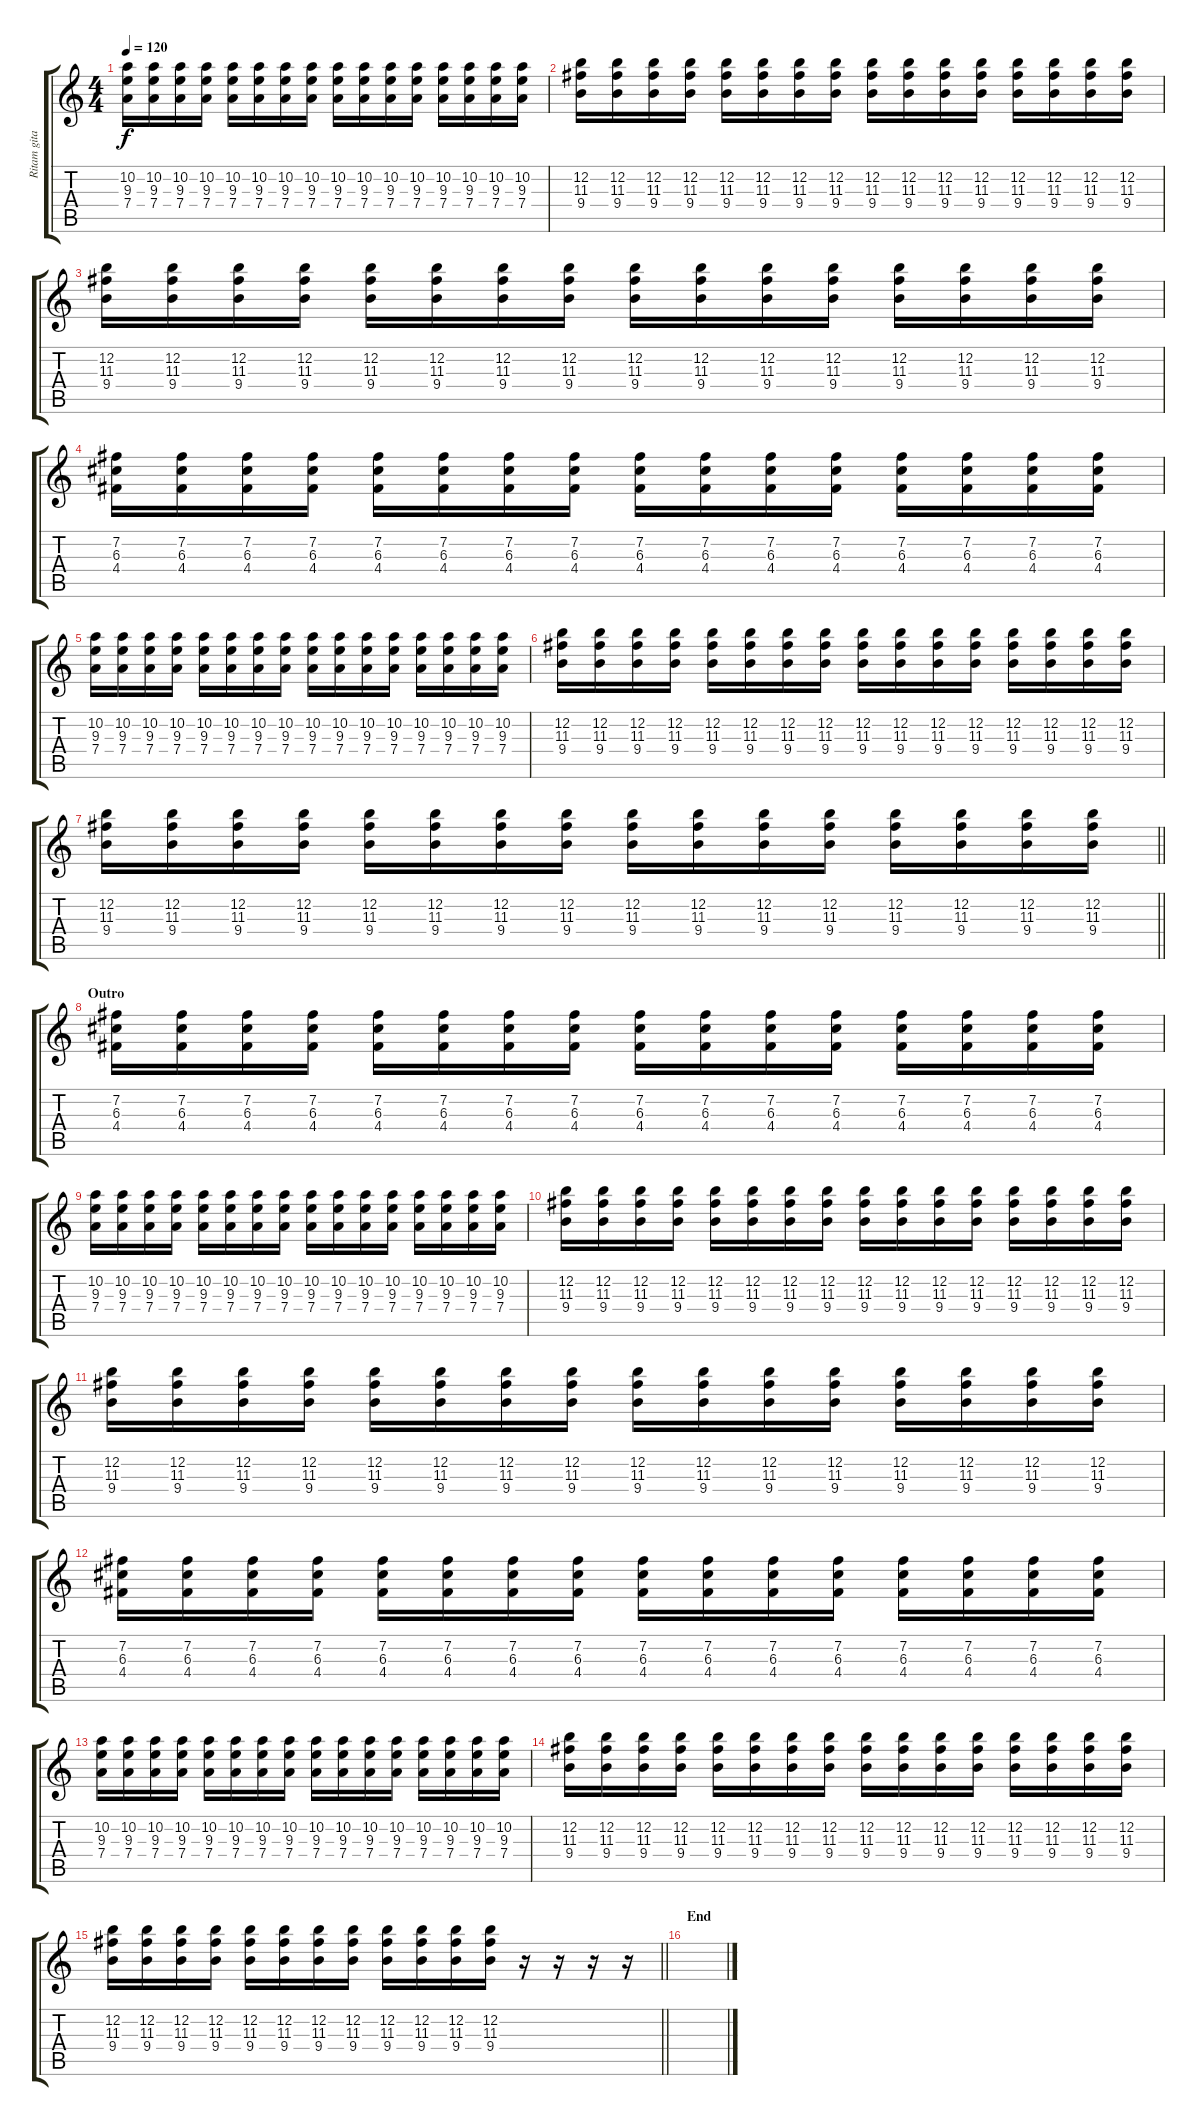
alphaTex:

\track ("Ritam gitara" "Ritam gita") {instrument distortionguitar}
\staff {score tabs}
\tuning (E4 B3 G3 D3 A2 E2) {hide}
\ts (4 4)
\tempo 120
\clef g2
\ks c
(10.2 9.3 7.4).16{dy f} (10.2 9.3 7.4).16 (10.2 9.3 7.4).16 (10.2 9.3 7.4).16 (10.2 9.3 7.4).16 (10.2 9.3 7.4).16 (10.2 9.3 7.4).16 (10.2 9.3 7.4).16 (10.2 9.3 7.4).16 (10.2 9.3 7.4).16 (10.2 9.3 7.4).16 (10.2 9.3 7.4).16 (10.2 9.3 7.4).16 (10.2 9.3 7.4).16 (10.2 9.3 7.4).16 (10.2 9.3 7.4).16 |
(12.2 11.3 9.4).16 (12.2 11.3 9.4).16 (12.2 11.3 9.4).16 (12.2 11.3 9.4).16 (12.2 11.3 9.4).16 (12.2 11.3 9.4).16 (12.2 11.3 9.4).16 (12.2 11.3 9.4).16 (12.2 11.3 9.4).16 (12.2 11.3 9.4).16 (12.2 11.3 9.4).16 (12.2 11.3 9.4).16 (12.2 11.3 9.4).16 (12.2 11.3 9.4).16 (12.2 11.3 9.4).16 (12.2 11.3 9.4).16 |
(12.2 11.3 9.4).16 (12.2 11.3 9.4).16 (12.2 11.3 9.4).16 (12.2 11.3 9.4).16 (12.2 11.3 9.4).16 (12.2 11.3 9.4).16 (12.2 11.3 9.4).16 (12.2 11.3 9.4).16 (12.2 11.3 9.4).16 (12.2 11.3 9.4).16 (12.2 11.3 9.4).16 (12.2 11.3 9.4).16 (12.2 11.3 9.4).16 (12.2 11.3 9.4).16 (12.2 11.3 9.4).16 (12.2 11.3 9.4).16 |
(7.2 6.3 4.4).16 (7.2 6.3 4.4).16 (7.2 6.3 4.4).16 (7.2 6.3 4.4).16 (7.2 6.3 4.4).16 (7.2 6.3 4.4).16 (7.2 6.3 4.4).16 (7.2 6.3 4.4).16 (7.2 6.3 4.4).16 (7.2 6.3 4.4).16 (7.2 6.3 4.4).16 (7.2 6.3 4.4).16 (7.2 6.3 4.4).16 (7.2 6.3 4.4).16 (7.2 6.3 4.4).16 (7.2 6.3 4.4).16 |
(10.2 9.3 7.4).16 (10.2 9.3 7.4).16 (10.2 9.3 7.4).16 (10.2 9.3 7.4).16 (10.2 9.3 7.4).16 (10.2 9.3 7.4).16 (10.2 9.3 7.4).16 (10.2 9.3 7.4).16 (10.2 9.3 7.4).16 (10.2 9.3 7.4).16 (10.2 9.3 7.4).16 (10.2 9.3 7.4).16 (10.2 9.3 7.4).16 (10.2 9.3 7.4).16 (10.2 9.3 7.4).16 (10.2 9.3 7.4).16 |
(12.2 11.3 9.4).16 (12.2 11.3 9.4).16 (12.2 11.3 9.4).16 (12.2 11.3 9.4).16 (12.2 11.3 9.4).16 (12.2 11.3 9.4).16 (12.2 11.3 9.4).16 (12.2 11.3 9.4).16 (12.2 11.3 9.4).16 (12.2 11.3 9.4).16 (12.2 11.3 9.4).16 (12.2 11.3 9.4).16 (12.2 11.3 9.4).16 (12.2 11.3 9.4).16 (12.2 11.3 9.4).16 (12.2 11.3 9.4).16 |
\barLineRight lightlight
(12.2 11.3 9.4).16 (12.2 11.3 9.4).16 (12.2 11.3 9.4).16 (12.2 11.3 9.4).16 (12.2 11.3 9.4).16 (12.2 11.3 9.4).16 (12.2 11.3 9.4).16 (12.2 11.3 9.4).16 (12.2 11.3 9.4).16 (12.2 11.3 9.4).16 (12.2 11.3 9.4).16 (12.2 11.3 9.4).16 (12.2 11.3 9.4).16 (12.2 11.3 9.4).16 (12.2 11.3 9.4).16 (12.2 11.3 9.4).16 |
\section ("" "Outro")
(7.2 6.3 4.4).16 (7.2 6.3 4.4).16 (7.2 6.3 4.4).16 (7.2 6.3 4.4).16 (7.2 6.3 4.4).16 (7.2 6.3 4.4).16 (7.2 6.3 4.4).16 (7.2 6.3 4.4).16 (7.2 6.3 4.4).16 (7.2 6.3 4.4).16 (7.2 6.3 4.4).16 (7.2 6.3 4.4).16 (7.2 6.3 4.4).16 (7.2 6.3 4.4).16 (7.2 6.3 4.4).16 (7.2 6.3 4.4).16 |
(10.2 9.3 7.4).16 (10.2 9.3 7.4).16 (10.2 9.3 7.4).16 (10.2 9.3 7.4).16 (10.2 9.3 7.4).16 (10.2 9.3 7.4).16 (10.2 9.3 7.4).16 (10.2 9.3 7.4).16 (10.2 9.3 7.4).16 (10.2 9.3 7.4).16 (10.2 9.3 7.4).16 (10.2 9.3 7.4).16 (10.2 9.3 7.4).16 (10.2 9.3 7.4).16 (10.2 9.3 7.4).16 (10.2 9.3 7.4).16 |
(12.2 11.3 9.4).16 (12.2 11.3 9.4).16 (12.2 11.3 9.4).16 (12.2 11.3 9.4).16 (12.2 11.3 9.4).16 (12.2 11.3 9.4).16 (12.2 11.3 9.4).16 (12.2 11.3 9.4).16 (12.2 11.3 9.4).16 (12.2 11.3 9.4).16 (12.2 11.3 9.4).16 (12.2 11.3 9.4).16 (12.2 11.3 9.4).16 (12.2 11.3 9.4).16 (12.2 11.3 9.4).16 (12.2 11.3 9.4).16 |
(12.2 11.3 9.4).16 (12.2 11.3 9.4).16 (12.2 11.3 9.4).16 (12.2 11.3 9.4).16 (12.2 11.3 9.4).16 (12.2 11.3 9.4).16 (12.2 11.3 9.4).16 (12.2 11.3 9.4).16 (12.2 11.3 9.4).16 (12.2 11.3 9.4).16 (12.2 11.3 9.4).16 (12.2 11.3 9.4).16 (12.2 11.3 9.4).16 (12.2 11.3 9.4).16 (12.2 11.3 9.4).16 (12.2 11.3 9.4).16 |
(7.2 6.3 4.4).16 (7.2 6.3 4.4).16 (7.2 6.3 4.4).16 (7.2 6.3 4.4).16 (7.2 6.3 4.4).16 (7.2 6.3 4.4).16 (7.2 6.3 4.4).16 (7.2 6.3 4.4).16 (7.2 6.3 4.4).16 (7.2 6.3 4.4).16 (7.2 6.3 4.4).16 (7.2 6.3 4.4).16 (7.2 6.3 4.4).16 (7.2 6.3 4.4).16 (7.2 6.3 4.4).16 (7.2 6.3 4.4).16 |
(10.2 9.3 7.4).16 (10.2 9.3 7.4).16 (10.2 9.3 7.4).16 (10.2 9.3 7.4).16 (10.2 9.3 7.4).16 (10.2 9.3 7.4).16 (10.2 9.3 7.4).16 (10.2 9.3 7.4).16 (10.2 9.3 7.4).16 (10.2 9.3 7.4).16 (10.2 9.3 7.4).16 (10.2 9.3 7.4).16 (10.2 9.3 7.4).16 (10.2 9.3 7.4).16 (10.2 9.3 7.4).16 (10.2 9.3 7.4).16 |
(12.2 11.3 9.4).16 (12.2 11.3 9.4).16 (12.2 11.3 9.4).16 (12.2 11.3 9.4).16 (12.2 11.3 9.4).16 (12.2 11.3 9.4).16 (12.2 11.3 9.4).16 (12.2 11.3 9.4).16 (12.2 11.3 9.4).16 (12.2 11.3 9.4).16 (12.2 11.3 9.4).16 (12.2 11.3 9.4).16 (12.2 11.3 9.4).16 (12.2 11.3 9.4).16 (12.2 11.3 9.4).16 (12.2 11.3 9.4).16 |
\barLineRight lightlight
(12.2 11.3 9.4).16 (12.2 11.3 9.4).16 (12.2 11.3 9.4).16 (12.2 11.3 9.4).16 (12.2 11.3 9.4).16 (12.2 11.3 9.4).16 (12.2 11.3 9.4).16 (12.2 11.3 9.4).16 (12.2 11.3 9.4).16 (12.2 11.3 9.4).16 (12.2 11.3 9.4).16 (12.2 11.3 9.4).16 r.16 r.16 r.16 r.16 |
\section ("" "End")
